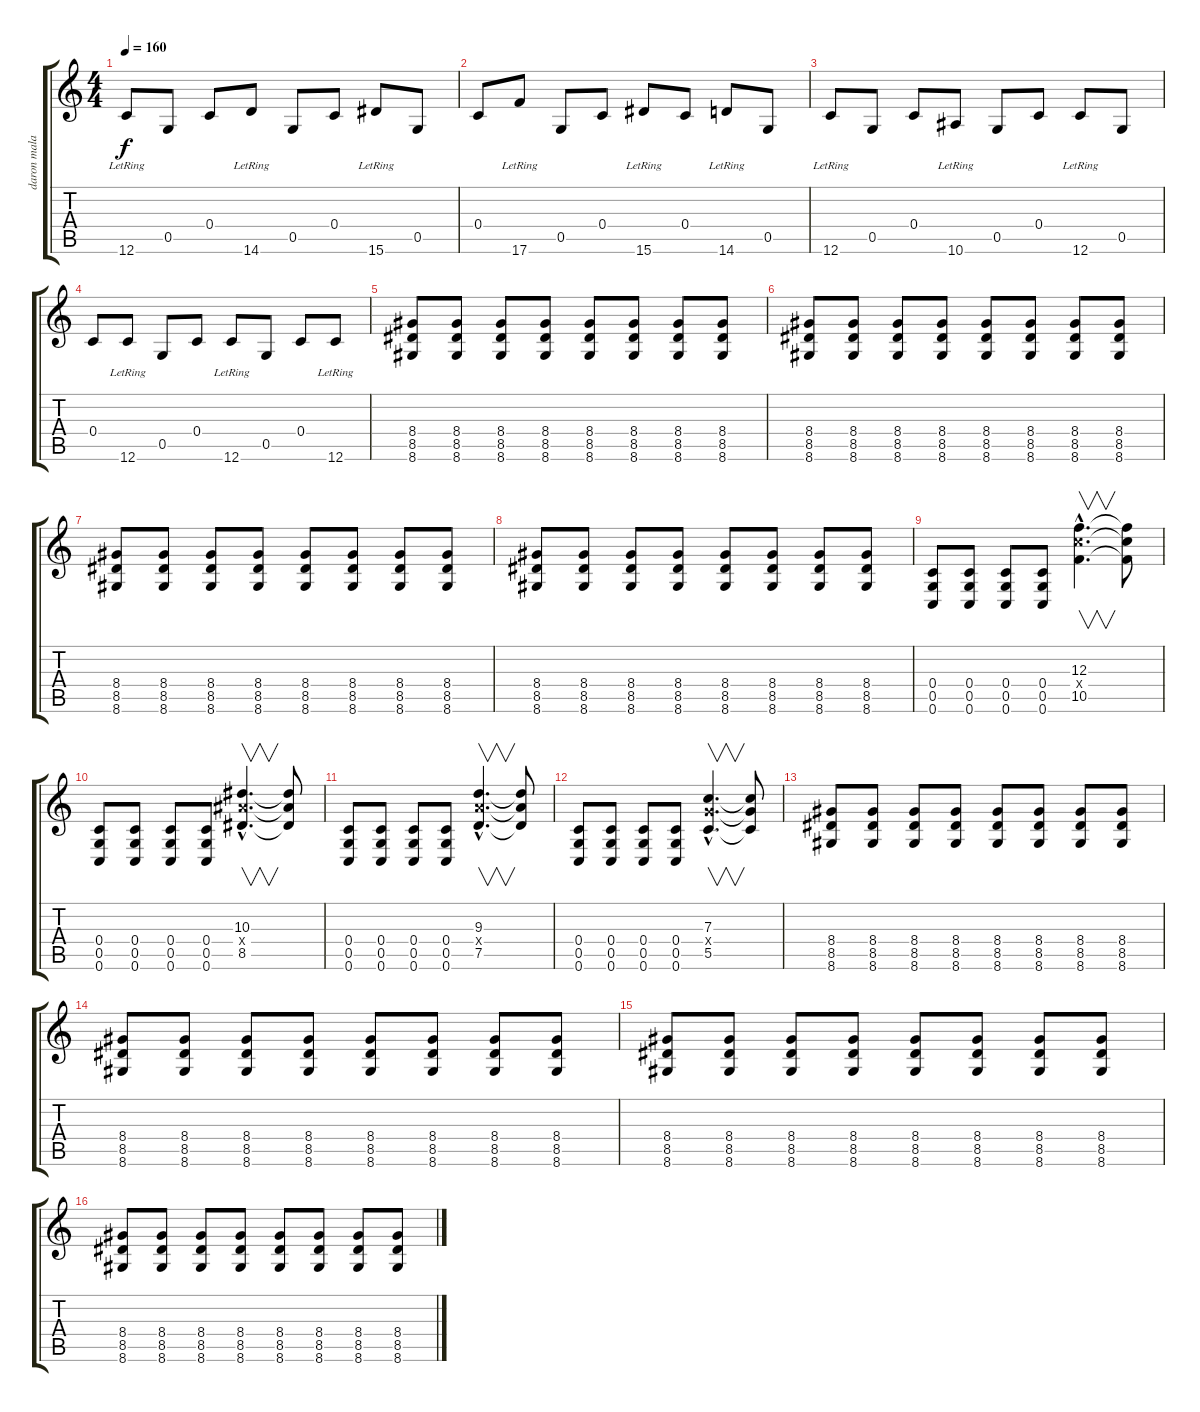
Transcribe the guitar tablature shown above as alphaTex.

\track ("daron malakian" "daron mala") {instrument electricguitarmuted}
\staff {score tabs}
\tuning (D4 A3 F3 C3 G2 C2) {hide}
\ts (4 4)
\tempo 160
\clef g2
\ks c
12.6{lr}.8{dy f} 0.5.8 0.4.8 14.6{lr}.8 0.5.8 0.4.8 15.6{lr}.8 0.5.8 |
0.4.8 17.6{lr}.8 0.5.8 0.4.8 15.6{lr}.8 0.4.8 14.6{lr}.8 0.5.8 |
12.6{lr}.8 0.5.8 0.4.8 10.6{lr}.8 0.5.8 0.4.8 12.6{lr}.8 0.5.8 |
0.4.8 12.6{lr}.8 0.5.8 0.4.8 12.6{lr}.8 0.5.8 0.4.8 12.6{lr}.8 |
(8.4 8.5 8.6).8{instrument distortionguitar} (8.4 8.5 8.6).8 (8.4 8.5 8.6).8 (8.4 8.5 8.6).8 (8.4 8.5 8.6).8 (8.4 8.5 8.6).8 (8.4 8.5 8.6).8 (8.4 8.5 8.6).8 |
(8.4 8.5 8.6).8 (8.4 8.5 8.6).8 (8.4 8.5 8.6).8 (8.4 8.5 8.6).8 (8.4 8.5 8.6).8 (8.4 8.5 8.6).8 (8.4 8.5 8.6).8 (8.4 8.5 8.6).8 |
(8.4 8.5 8.6).8{instrument distortionguitar} (8.4 8.5 8.6).8 (8.4 8.5 8.6).8 (8.4 8.5 8.6).8 (8.4 8.5 8.6).8 (8.4 8.5 8.6).8 (8.4 8.5 8.6).8 (8.4 8.5 8.6).8 |
(8.4 8.5 8.6).8 (8.4 8.5 8.6).8 (8.4 8.5 8.6).8 (8.4 8.5 8.6).8 (8.4 8.5 8.6).8 (8.4 8.5 8.6).8 (8.4 8.5 8.6).8 (8.4 8.5 8.6).8 |
(0.4 0.5 0.6).8 (0.4 0.5 0.6).8 (0.4 0.5 0.6).8 (0.4 0.5 0.6).8 (12.3{hac} 12.4{hac x} 10.5{hac}).4{v d} (12.3{t} 12.4{t} 10.5{t}).8 |
(0.4 0.5 0.6).8 (0.4 0.5 0.6).8 (0.4 0.5 0.6).8 (0.4 0.5 0.6).8 (10.3{hac} 10.4{hac x} 8.5{hac}).4{v d} (10.3{t} 10.4{t} 8.5{t}).8 |
(0.4 0.5 0.6).8 (0.4 0.5 0.6).8 (0.4 0.5 0.6).8 (0.4 0.5 0.6).8 (9.3{hac} 9.4{hac x} 7.5{hac}).4{v d} (9.3{t} 9.4{t} 7.5{t}).8 |
(0.4 0.5 0.6).8 (0.4 0.5 0.6).8 (0.4 0.5 0.6).8 (0.4 0.5 0.6).8 (7.3{hac} 7.4{hac x} 5.5{hac}).4{v d} (7.3{t} 7.4{t} 5.5{t}).8 |
(8.4 8.5 8.6).8{instrument distortionguitar} (8.4 8.5 8.6).8 (8.4 8.5 8.6).8 (8.4 8.5 8.6).8 (8.4 8.5 8.6).8 (8.4 8.5 8.6).8 (8.4 8.5 8.6).8 (8.4 8.5 8.6).8 |
(8.4 8.5 8.6).8 (8.4 8.5 8.6).8 (8.4 8.5 8.6).8 (8.4 8.5 8.6).8 (8.4 8.5 8.6).8 (8.4 8.5 8.6).8 (8.4 8.5 8.6).8 (8.4 8.5 8.6).8 |
(8.4 8.5 8.6).8{instrument distortionguitar} (8.4 8.5 8.6).8 (8.4 8.5 8.6).8 (8.4 8.5 8.6).8 (8.4 8.5 8.6).8 (8.4 8.5 8.6).8 (8.4 8.5 8.6).8 (8.4 8.5 8.6).8 |
(8.4 8.5 8.6).8 (8.4 8.5 8.6).8 (8.4 8.5 8.6).8 (8.4 8.5 8.6).8 (8.4 8.5 8.6).8 (8.4 8.5 8.6).8 (8.4 8.5 8.6).8 (8.4 8.5 8.6).8
